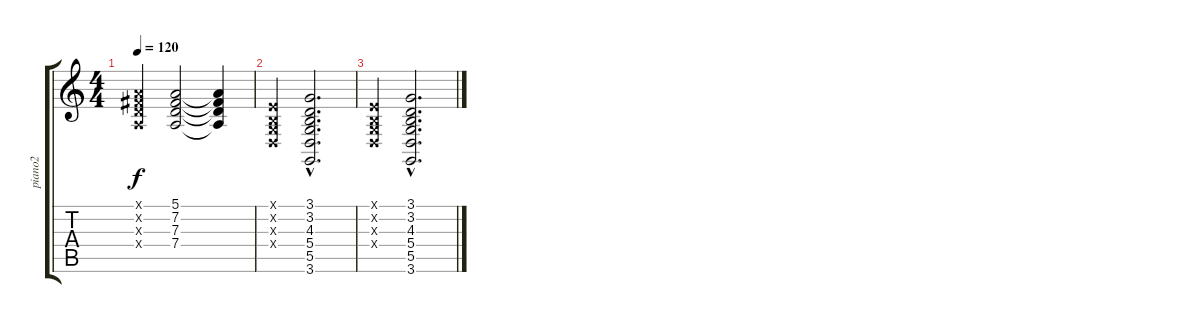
\track ("piano2" "piano2") {instrument electricgrandpiano}
\staff {score tabs}
\tuning (E4 B3 G3 D3 A2 E2) {hide}
\ts (4 4)
\tempo 120
\clef g2
\ks c
(5.1{x} 7.2{x} 7.3{x} 7.4{x}).4{dy f} (5.1 7.2 7.3 7.4).2 (5.1{t} 7.2{t} 7.3{t} 7.4{t}).4 |
(0.1{x} 0.2{x} 0.3{x} 0.4{x}).4 (3.1{hac} 3.2{hac} 4.3{hac} 5.4{hac} 5.5{hac} 3.6{hac}).2{d} |
(0.1{x} 0.2{x} 0.3{x} 0.4{x}).4 (3.1{hac} 3.2{hac} 4.3{hac} 5.4{hac} 5.5{hac} 3.6{hac}).2{d}
